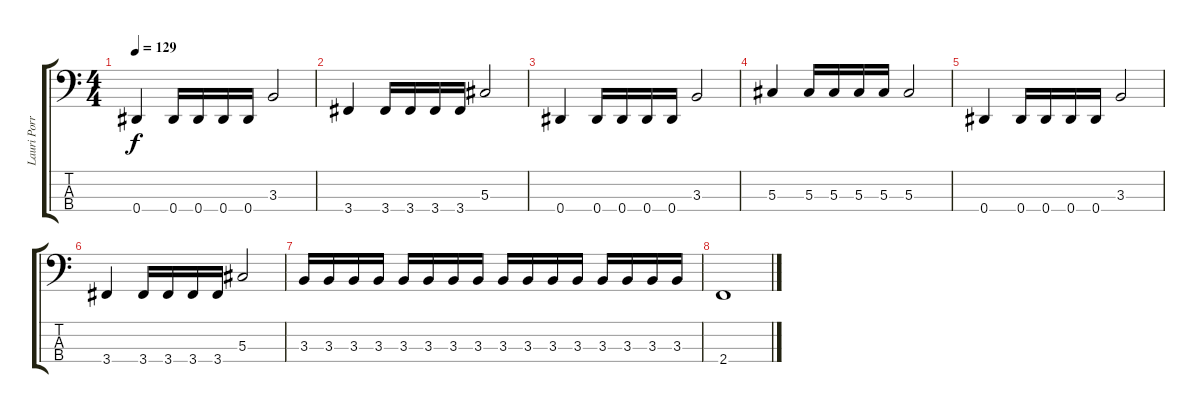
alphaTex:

\track ("Lauri Porra" "Lauri Porr") {instrument electricbasspick bank 72}
\staff {score tabs}
\tuning (Gb2 Db2 Ab1 Eb1) {hide}
\ts (4 4)
\tempo 129
\clef f4
\ks c
0.4.4{dy f} 0.4.16 0.4.16 0.4.16 0.4.16 3.3.2 |
3.4.4 3.4.16 3.4.16 3.4.16 3.4.16 5.3.2 |
0.4.4 0.4.16 0.4.16 0.4.16 0.4.16 3.3.2 |
5.3.4 5.3.16 5.3.16 5.3.16 5.3.16 5.3.2 |
0.4.4 0.4.16 0.4.16 0.4.16 0.4.16 3.3.2 |
3.4.4 3.4.16 3.4.16 3.4.16 3.4.16 5.3.2 |
3.3.16 3.3.16 3.3.16 3.3.16 3.3.16 3.3.16 3.3.16 3.3.16 3.3.16 3.3.16 3.3.16 3.3.16 3.3.16 3.3.16 3.3.16 3.3.16 |
2.4.1
